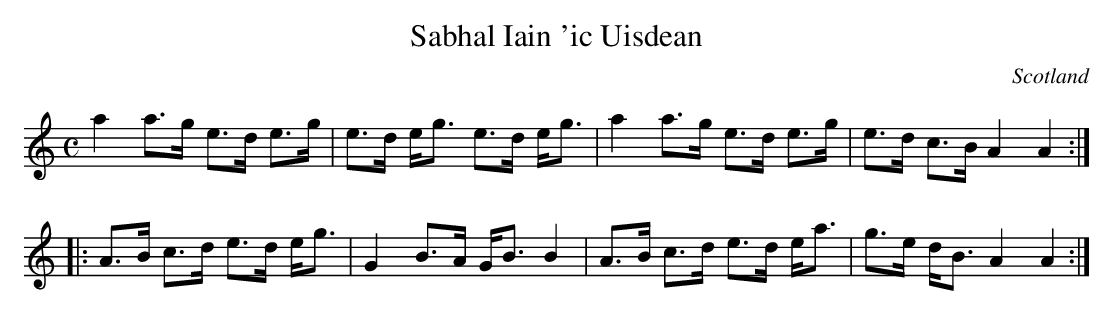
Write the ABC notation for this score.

X:1
T:Sabhal Iain 'ic Uisdean
M:C
O:Scotland
K:A minor
a2 a>g e>d e>g | e>d e<g e>d e<g | a2 a>g e>d e>g | e>d c>B A2 A2 ::
A>B c>d e>d e<g | G2 B>A G<B B2 | A>B c>d e>d e<a |  g>e d<B A2 A2 :|
